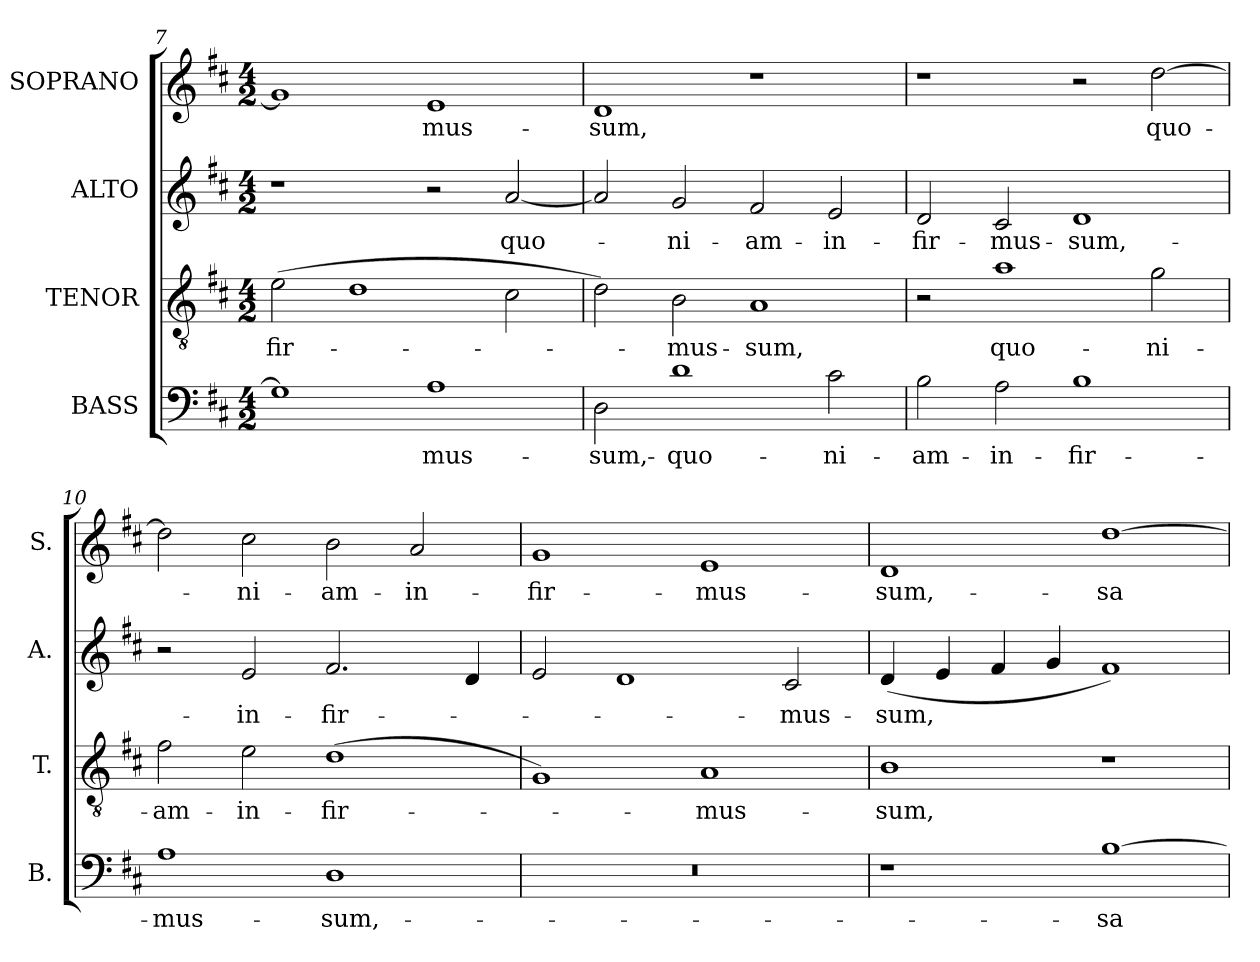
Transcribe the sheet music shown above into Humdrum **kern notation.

**kern	**text	**kern	**text	**kern	**text	**kern	**text
*part4	*part4	*part3	*part3	*part2	*part2	*part1	*part1
*staff4	*staff4	*staff3	*staff3	*staff2	*staff2	*staff1	*staff1
*I"BASS	*	*I"TENOR	*	*I"ALTO	*	*I"SOPRANO	*
*I'B.	*	*I'T.	*	*I'A.	*	*I'S.	*
*clefF4	*	*clefGv2	*	*clefG2	*	*clefG2	*
*	*	*ITrd7c12	*	*	*	*	*
*k[f#c#]	*	*k[f#c#]	*	*k[f#c#]	*	*k[f#c#]	*
*D:	*	*D:	*	*D:	*	*D:	*
*M4/2	*	*M4/2	*	*M4/2	*	*M4/2	*
=7	=7	=7	=7	=7	=7	=7	=7
!	!	!	!LO:LY:b:color=#000000	!	!	!	!
1Gi]	.	(2Ei\	-fir-	1r	.	1gi]	.
.	.	1Di	.	.	.	.	.
!	!LO:LY:b:color=#000000	!	!	!	!	!	!
!	!	!	!	!	!	!	!LO:LY:b:color=#000000
1Ai	-mus-	.	.	2r	.	1ei	-mus-
!	!	!	!	!	!LO:LY:b:color=#000000	!	!
.	.	2C#i\	.	[2ai/	-quo-	.	.
=8	=8	=8	=8	=8	=8	=8	=8
!	!LO:LY:b:color=#000000	!	!	!	!	!	!
!	!	!	!	!	!	!	!LO:LY:b:color=#000000
2Di\	-sum,-	2Di\)	.	2ai/]	.	1di	-sum,
!	!LO:LY:b:color=#000000	!	!	!	!	!	!
!	!	!	!LO:LY:b:color=#000000	!	!	!	!
!	!	!	!	!	!LO:LY:b:color=#000000	!	!
1di	-quo-	2BBi\	-mus-	2gi/	-ni-	.	.
!	!	!	!LO:LY:b:color=#000000	!	!	!	!
!	!	!	!	!	!LO:LY:b:color=#000000	!	!
.	.	1AAi	-sum,	2f#i/	-am-	1r	.
!	!LO:LY:b:color=#000000	!	!	!	!	!	!
!	!	!	!	!	!LO:LY:b:color=#000000	!	!
2c#i\	-ni-	.	.	2ei/	-in-	.	.
=9	=9	=9	=9	=9	=9	=9	=9
!	!LO:LY:b:color=#000000	!	!	!	!	!	!
!	!	!	!	!	!LO:LY:b:color=#000000	!	!
2Bi\	-am-	2r	.	2di/	-fir-	1r	.
!	!LO:LY:b:color=#000000	!	!	!	!	!	!
!	!	!	!LO:LY:b:color=#000000	!	!	!	!
!	!	!	!	!	!LO:LY:b:color=#000000	!	!
2Ai\	-in-	1Ai	quo-	2c#i/	-mus-	.	.
!	!LO:LY:b:color=#000000	!	!	!	!	!	!
!	!	!	!	!	!LO:LY:b:color=#000000	!	!
1Bi	-fir-	.	.	1di	-sum,-	2r	.
!	!	!	!LO:LY:b:color=#000000	!	!	!	!
!	!	!	!	!	!	!	!LO:LY:b:color=#000000
.	.	2Gi\	-ni-	.	.	[2ddi\	quo-
!!LO:LB:g=z
=10	=10	=10	=10	=10	=10	=10	=10
!	!LO:LY:b:color=#000000	!	!	!	!	!	!
!	!	!	!LO:LY:b:color=#000000	!	!	!	!
1Ai	-mus-	2F#i\	-am-	2r	.	2ddi\]	.
!	!	!	!LO:LY:b:color=#000000	!	!	!	!
!	!	!	!	!	!LO:LY:b:color=#000000	!	!
!	!	!	!	!	!	!	!LO:LY:b:color=#000000
.	.	2Ei\	-in-	2ei/	-in-	2cc#i\	-ni-
!	!LO:LY:b:color=#000000	!	!	!	!	!	!
!	!	!	!LO:LY:b:color=#000000	!	!	!	!
!	!	!	!	!	!LO:LY:b:color=#000000	!	!
!	!	!	!	!	!	!	!LO:LY:b:color=#000000
1Di	-sum,-	(1Di	-fir-	2.f#i/	-fir-	2bi\	-am-
!	!	!	!	!	!	!	!LO:LY:b:color=#000000
.	.	.	.	.	.	2ai/	-in-
.	.	.	.	4di/	.	.	.
=11	=11	=11	=11	=11	=11	=11	=11
!LO:N:vis=1	!	!	!	!	!	!	!
!	!	!	!	!	!	!	!LO:LY:b:color=#000000
0r	.	1GGi)	.	2ei/	.	1gi	-fir-
.	.	.	.	1di	.	.	.
!	!	!	!LO:LY:b:color=#000000	!	!	!	!
!	!	!	!	!	!	!	!LO:LY:b:color=#000000
.	.	1AAi	-mus-	.	.	1ei	-mus-
!	!	!	!	!	!LO:LY:b:color=#000000	!	!
.	.	.	.	2c#i/	-mus-	.	.
=12	=12	=12	=12	=12	=12	=12	=12
!	!	!	!LO:LY:b:color=#000000	!	!	!	!
!	!	!	!	!	!LO:LY:b:color=#000000	!	!
!	!	!	!	!	!	!	!LO:LY:b:color=#000000
1r	.	1BBi	-sum,-	(4di/	-sum,	1di	-sum,-
.	.	.	.	4ei/	.	.	.
.	.	.	.	4f#i/	.	.	.
.	.	.	.	4gi/	.	.	.
!	!LO:LY:b:color=#000000	!	!	!	!	!	!
!	!	!	!	!	!	!	!LO:LY:b:color=#000000
[1Bi	-sa-	1r	.	1f#i)	.	[1ddi	-sa-
=	=	=	=	=	=	=	=
*-	*-	*-	*-	*-	*-	*-	*-
